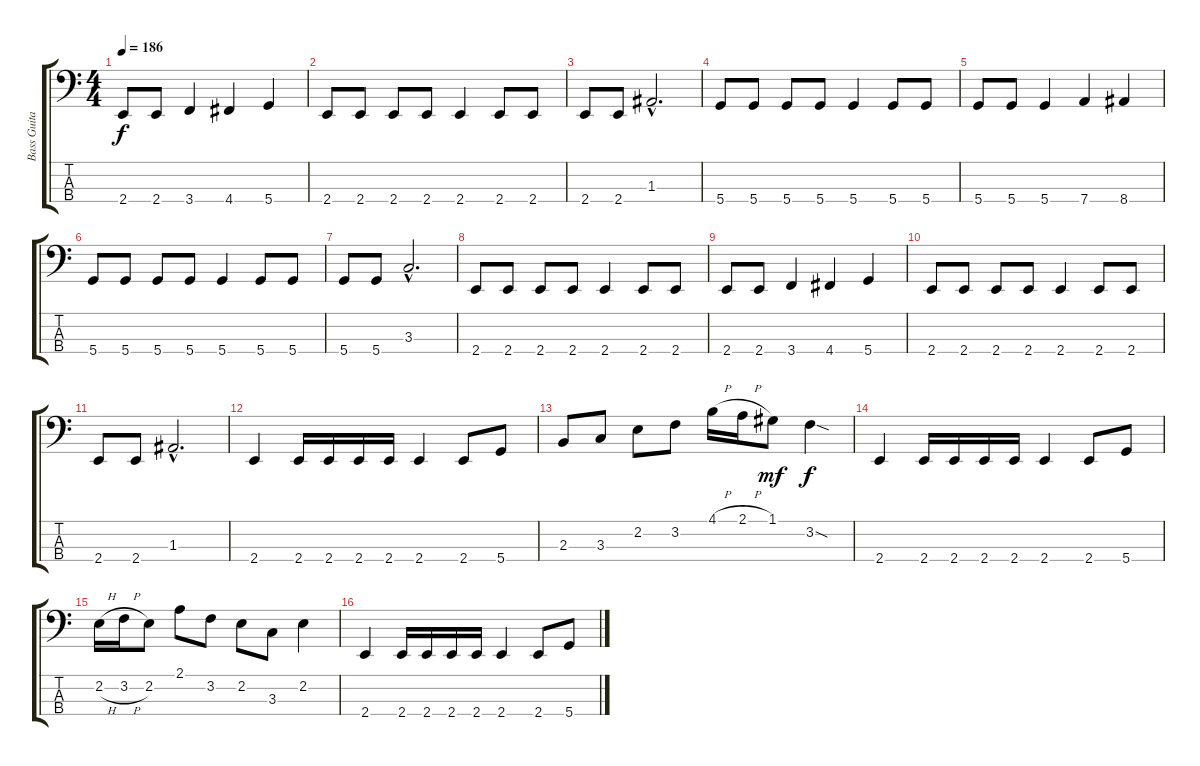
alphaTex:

\track ("Bass Guitar" "Bass Guita") {instrument electricbassfinger}
\staff {score tabs}
\tuning (G2 D2 A1 D1) {hide}
\ts (4 4)
\tempo 186
\clef f4
\ks c
2.4.8{dy f} 2.4.8 3.4.4 4.4.4 5.4.4 |
2.4.8 2.4.8 2.4.8 2.4.8 2.4.4 2.4.8 2.4.8 |
2.4.8 2.4.8 1.3{hac}.2{d} |
5.4.8 5.4.8 5.4.8 5.4.8 5.4.4 5.4.8 5.4.8 |
5.4.8 5.4.8 5.4.4 7.4.4 8.4.4 |
5.4.8 5.4.8 5.4.8 5.4.8 5.4.4 5.4.8 5.4.8 |
5.4.8 5.4.8 3.3{hac}.2{d} |
2.4.8 2.4.8 2.4.8 2.4.8 2.4.4 2.4.8 2.4.8 |
2.4.8 2.4.8 3.4.4 4.4.4 5.4.4 |
2.4.8 2.4.8 2.4.8 2.4.8 2.4.4 2.4.8 2.4.8 |
2.4.8 2.4.8 1.3{hac}.2{d} |
2.4.4 2.4.16 2.4.16 2.4.16 2.4.16 2.4.4 2.4.8 5.4.8 |
2.3.8 3.3.8 2.2.8 3.2.8 4.1{h}.16 2.1{h}.16 1.1.8{dy mf} 3.2{sod}.4{dy f} |
2.4.4 2.4.16 2.4.16 2.4.16 2.4.16 2.4.4 2.4.8 5.4.8 |
2.2{h}.16 3.2{h}.16 2.2.8 2.1.8 3.2.8 2.2.8 3.3.8 2.2.4 |
2.4.4 2.4.16 2.4.16 2.4.16 2.4.16 2.4.4 2.4.8 5.4.8
